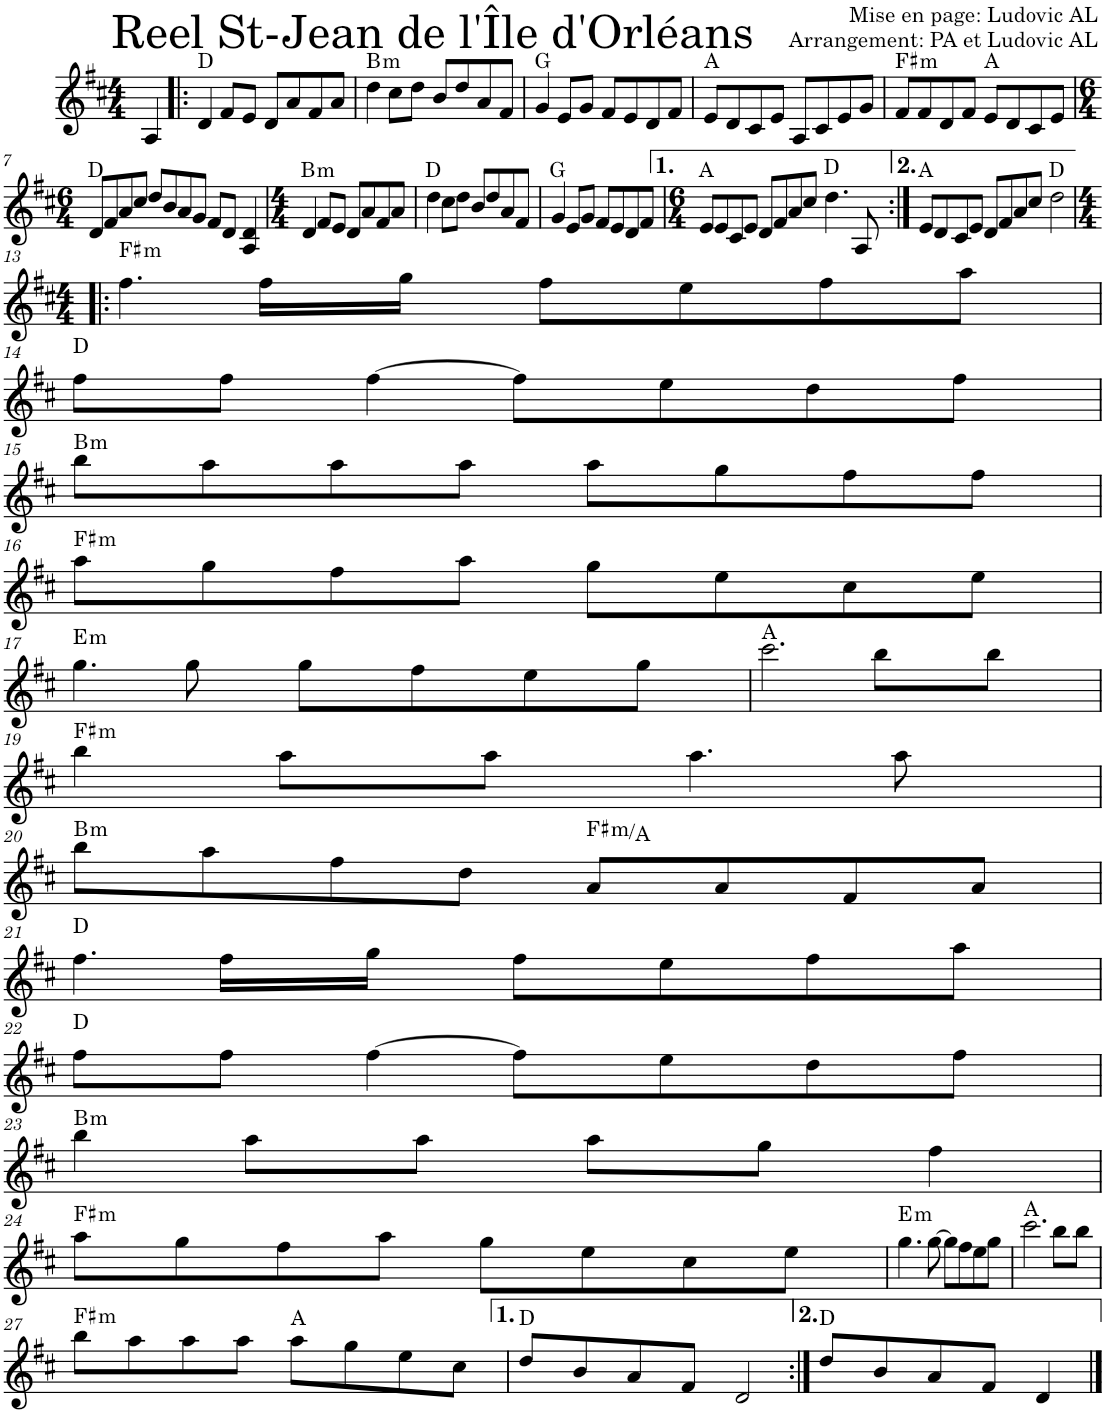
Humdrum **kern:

**kern	**harte
*part1	*part1
*staff1	*
*I"Violon	*
*I'Vln.	*
*clefG2	*
*k[f#c#]	*
*M4/4	*
=1	=1
4A/	.
=2!|:	=2!|:
4d/	D:maj
8f#/L	.
8e/J	.
8d/L	.
8a/	.
8f#/	.
8a/J	.
=3	=3
!	!LO:H:kt=m
4dd\	B:min
8cc#\L	.
8dd\J	.
8b/L	.
8dd/	.
8a/	.
8f#/J	.
=4	=4
4g/	G:maj
8e/L	.
8g/J	.
8f#/L	.
8e/	.
8d/	.
8f#/J	.
=5	=5
8e/L	A:maj
8d/	.
8c#/	.
8e/J	.
8A/L	.
8c#/	.
8e/	.
8g/J	.
=6	=6
!	!LO:H:kt=m
8f#/L	F#:min
8f#/	.
8d/	.
8f#/J	.
8e/L	A:maj
8d/	.
8c#/	.
8e/J	.
!!LO:LB:g=z
=7	=7
*M6/4	*
8d/L	D:maj
8f#/	.
8a/	.
8cc#/J	.
8dd/L	.
8b/	.
8a/	.
8g/J	.
8f#/L	.
8d/J	.
4A/ 4d/	.
=8	=8
*M4/4	*
!	!LO:H:kt=m
4d/	B:min
8f#/L	.
8e/J	.
8d/L	.
8a/	.
8f#/	.
8a/J	.
=9	=9
4dd\	D:maj
8cc#\L	.
8dd\J	.
8b/L	.
8dd/	.
8a/	.
8f#/J	.
=10	=10
4g/	G:maj
8e/L	.
8g/J	.
8f#/L	.
8e/	.
8d/	.
8f#/J	.
=11	=11
*M6/4	*
8e/L	A:maj
8e/	.
8c#/	.
8e/J	.
8d/L	.
8f#/	.
8a/	.
8cc#/J	.
4.dd\	D:maj
8A/	.
=12:|!	=12:|!
8e/L	A:maj
8d/	.
8c#/	.
8e/J	.
8d/L	.
8f#/	.
8a/	.
8cc#/J	.
2dd\	D:maj
!!LO:LB:g=z
=13!|:	=13!|:
*M4/4	*
!	!LO:H:kt=m
4.ff#\	F#:min
16ff#\LL	.
16gg\JJ	.
8ff#\L	.
8ee\	.
8ff#\	.
8aa\J	.
!!LO:LB:g=z
=14	=14
8ff#\L	D:maj
8ff#\J	.
[4ff#\	.
8ff#\L]	.
8ee\	.
8dd\	.
8ff#\J	.
!!LO:LB:g=z
=15	=15
!	!LO:H:kt=m
8bb\L	B:min
8aa\	.
8aa\	.
8aa\J	.
8aa\L	.
8gg\	.
8ff#\	.
8ff#\J	.
!!LO:LB:g=z
=16	=16
!	!LO:H:kt=m
8aa\L	F#:min
8gg\	.
8ff#\	.
8aa\J	.
8gg\L	.
8ee\	.
8cc#\	.
8ee\J	.
!!LO:LB:g=z
=17	=17
!	!LO:H:kt=m
4.gg\	E:min
8gg\	.
8gg\L	.
8ff#\	.
8ee\	.
8gg\J	.
=18	=18
2.ccc#\	A:maj
8bb\L	.
8bb\J	.
!!LO:LB:g=z
=19	=19
!	!LO:H:kt=m
4bb\	F#:min
8aa\L	.
8aa\J	.
4.aa\	.
8aa\	.
!!LO:LB:g=z
=20	=20
!	!LO:H:kt=m
8bb\L	B:min
8aa\	.
8ff#\	.
8dd\J	.
!	!LO:H:kt=m
8a/L	F#:min/b3
8a/	.
8f#/	.
8a/J	.
!!LO:LB:g=z
=21	=21
4.ff#\	D:maj
16ff#\LL	.
16gg\JJ	.
8ff#\L	.
8ee\	.
8ff#\	.
8aa\J	.
!!LO:LB:g=z
=22	=22
8ff#\L	D:maj
8ff#\J	.
[4ff#\	.
8ff#\L]	.
8ee\	.
8dd\	.
8ff#\J	.
!!LO:LB:g=z
=23	=23
!	!LO:H:kt=m
4bb\	B:min
8aa\L	.
8aa\J	.
8aa\L	.
8gg\J	.
4ff#\	.
!!LO:LB:g=z
=24	=24
!	!LO:H:kt=m
8aa\L	F#:min
8gg\	.
8ff#\	.
8aa\J	.
8gg\L	.
8ee\	.
8cc#\	.
8ee\J	.
=25	=25
!	!LO:H:kt=m
4.gg\	E:min
[8gg\	.
8gg\L]	.
8ff#\	.
8ee\	.
8gg\J	.
=26	=26
2.ccc#\	A:maj
8bb\L	.
8bb\J	.
!!LO:LB:g=z
=27	=27
!	!LO:H:kt=m
8bb\L	F#:min
8aa\	.
8aa\	.
8aa\J	.
8aa\L	A:maj
8gg\	.
8ee\	.
8cc#\J	.
=28	=28
8dd/L	D:maj
8b/	.
8a/	.
8f#/J	.
2d/	.
=29:|!	=29:|!
8dd/L	D:maj
8b/	.
8a/	.
8f#/J	.
4d/	.
==	==
*-	*-
